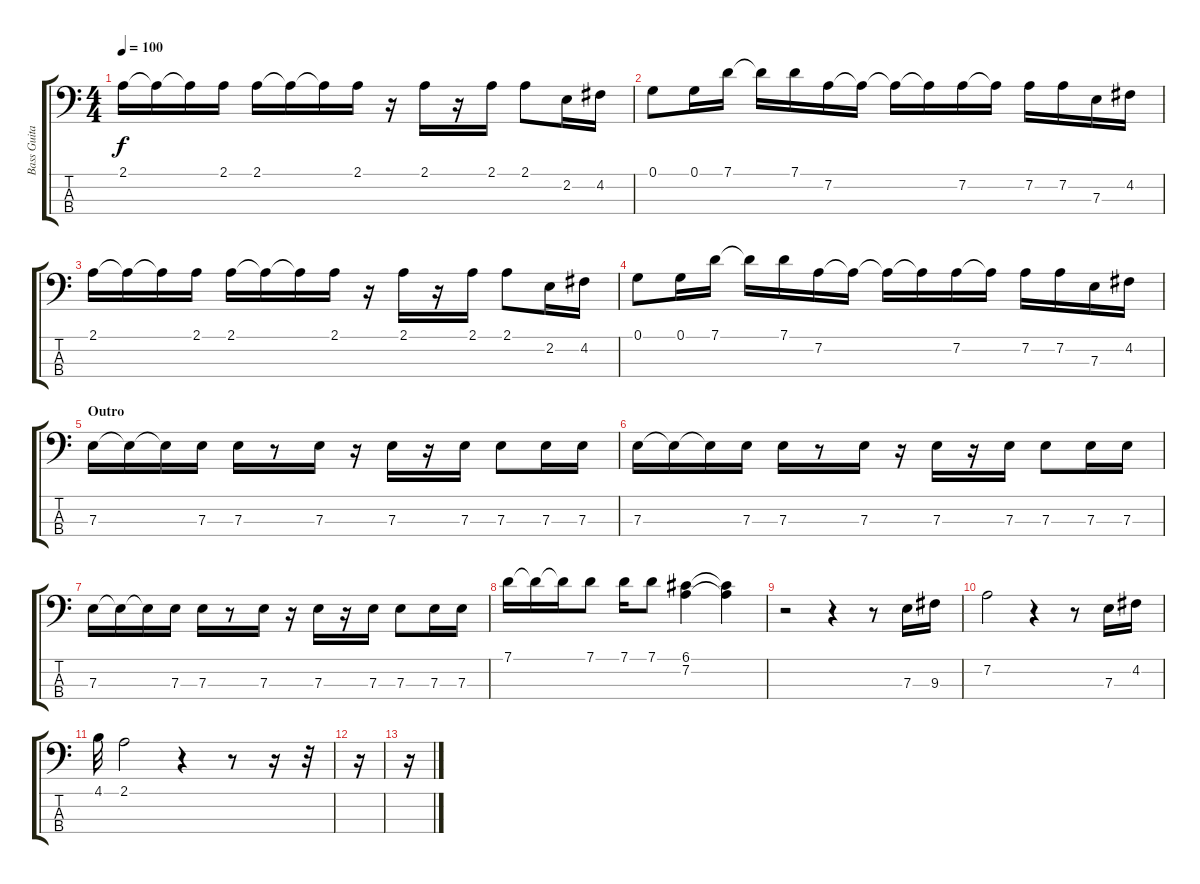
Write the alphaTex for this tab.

\track ("Bass Guitar" "Bass Guita") {instrument electricbassfinger}
\staff {score tabs}
\tuning (G2 D2 A1 E1) {hide}
\ts (4 4)
\tempo 100
\clef f4
\ks c
2.1.16{dy f} 2.1{t}.16 2.1{t}.16 2.1.16 2.1.16 2.1{t}.16 2.1{t}.16 2.1.16 r.16 2.1.16 r.16 2.1.16 2.1.8 2.2.16 4.2.16 |
0.1.8 0.1.16 7.1.16 7.1{t}.16 7.1.16 7.2.16 7.2{t}.16 7.2{t}.16 7.2{t}.16 7.2.16 7.2{t}.16 7.2.16 7.2.16 7.3.16 4.2.16 |
2.1.16 2.1{t}.16 2.1{t}.16 2.1.16 2.1.16 2.1{t}.16 2.1{t}.16 2.1.16 r.16 2.1.16 r.16 2.1.16 2.1.8 2.2.16 4.2.16 |
0.1.8 0.1.16 7.1.16 7.1{t}.16 7.1.16 7.2.16 7.2{t}.16 7.2{t}.16 7.2{t}.16 7.2.16 7.2{t}.16 7.2.16 7.2.16 7.3.16 4.2.16 |
\section ("" "Outro")
7.3.16 7.3{t}.16 7.3{t}.16 7.3.16 7.3.16 r.8 7.3.16 r.16 7.3.16 r.16 7.3.16 7.3.8 7.3.16 7.3.16 |
7.3.16 7.3{t}.16 7.3{t}.16 7.3.16 7.3.16 r.8 7.3.16 r.16 7.3.16 r.16 7.3.16 7.3.8 7.3.16 7.3.16 |
7.3.16 7.3{t}.16 7.3{t}.16 7.3.16 7.3.16 r.8 7.3.16 r.16 7.3.16 r.16 7.3.16 7.3.8 7.3.16 7.3.16 |
7.1.16 7.1{t}.16 7.1{t}.16 7.1.8 7.1.16 7.1.8 (6.1 7.2).4 (6.1{t} 7.2{t}).4 |
r.2 r.4 r.8 7.3.16 9.3.16 |
7.2.2 r.4 r.8 7.3.16 4.2.16 |
4.1.32 2.1.2 r.4 r.8 r.16 r.32 |
r.16 |
r.16
